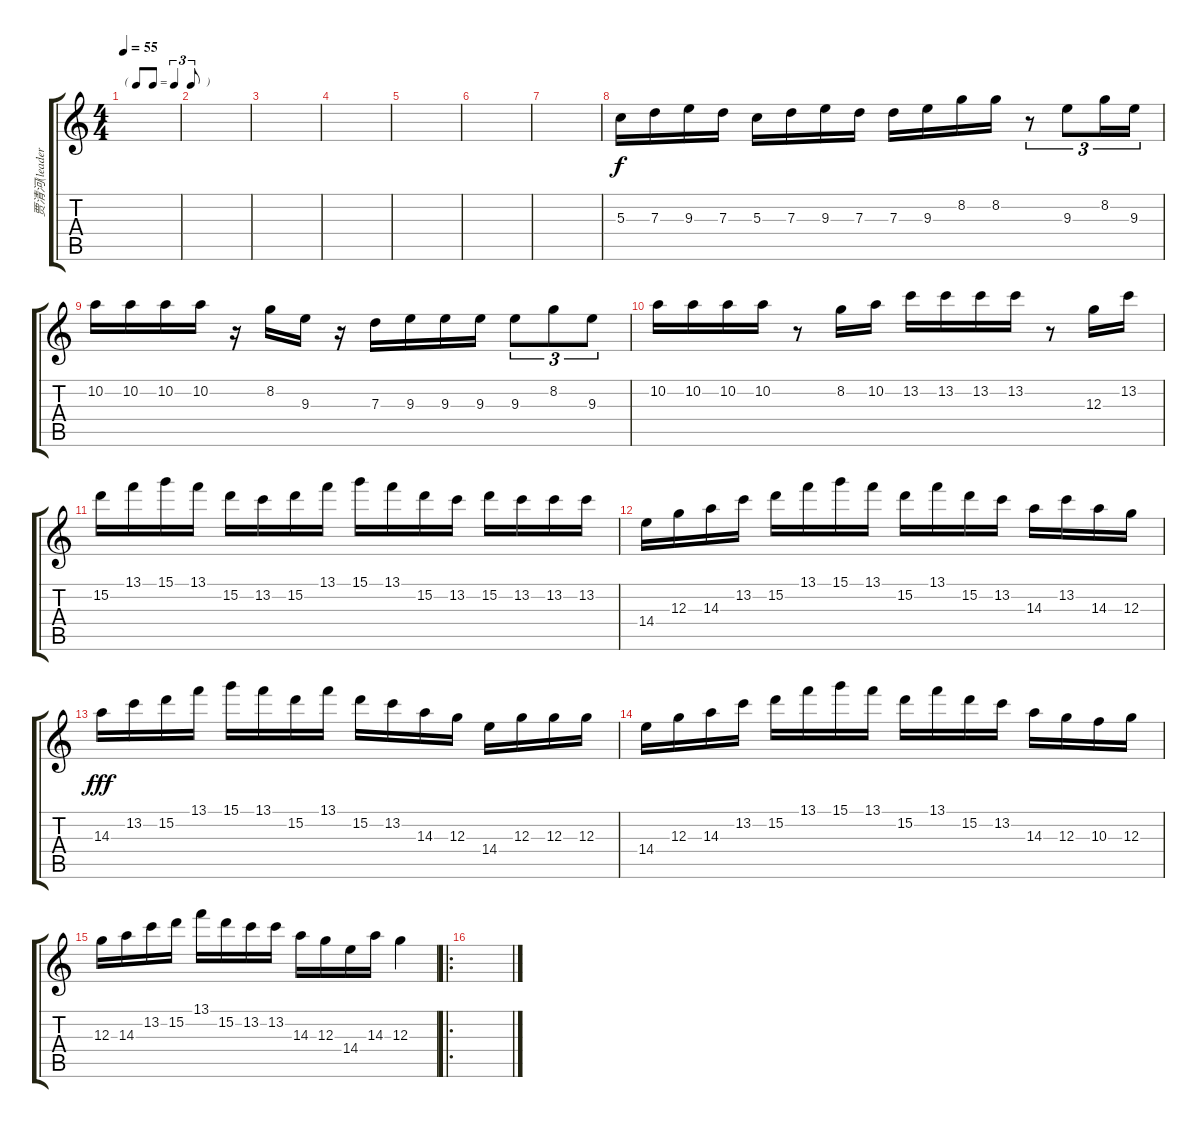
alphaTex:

\track ("贾清河(leader)" "贾清河(leader") {instrument overdrivenguitar}
\staff {score tabs}
\tuning (E4 B3 G3 D3 A2 E2) {hide}
\ts (4 4)
\tf triplet8th
\tempo 55
\clef g2
\ks c
|
|
|
|
|
|
|
5.3.16 7.3.16 9.3.16 7.3.16 5.3.16 7.3.16 9.3.16 7.3.16 7.3.16 9.3.16 8.2.16 8.2.16 r.8{tu (3 2)} 9.3.8{tu (3 2)} 8.2.16{tu (3 2)} 9.3.16{tu (3 2)} |
10.2.16 10.2.16 10.2.16 10.2.16 r.16 8.2.16 9.3.16 r.16 7.3.16 9.3.16 9.3.16 9.3.16 9.3.8{tu (3 2)} 8.2.8{tu (3 2)} 9.3.8{tu (3 2)} |
10.2.16 10.2.16 10.2.16 10.2.16 r.8 8.2.16 10.2.16 13.2.16 13.2.16 13.2.16 13.2.16 r.8 12.3.16 13.2.16 |
15.2.16 13.1.16 15.1.16 13.1.16 15.2.16 13.2.16 15.2.16 13.1.16 15.1.16 13.1.16 15.2.16 13.2.16 15.2.16 13.2.16 13.2.16 13.2.16 |
14.4.16 12.3.16 14.3.16 13.2.16 15.2.16 13.1.16 15.1.16 13.1.16 15.2.16 13.1.16 15.2.16 13.2.16 14.3.16 13.2.16 14.3.16 12.3.16 |
14.3.16{dy fff} 13.2.16 15.2.16 13.1.16 15.1.16 13.1.16 15.2.16 13.1.16 15.2.16 13.2.16 14.3.16 12.3.16 14.4.16 12.3.16 12.3.16 12.3.16 |
14.4.16 12.3.16 14.3.16 13.2.16 15.2.16 13.1.16 15.1.16 13.1.16 15.2.16 13.1.16 15.2.16 13.2.16 14.3.16 12.3.16 10.3.16 12.3.16 |
12.3.16 14.3.16 13.2.16 15.2.16 13.1.16 15.2.16 13.2.16 13.2.16 14.3.16 12.3.16 14.4.16 14.3.16 12.3.4 |
\ro
